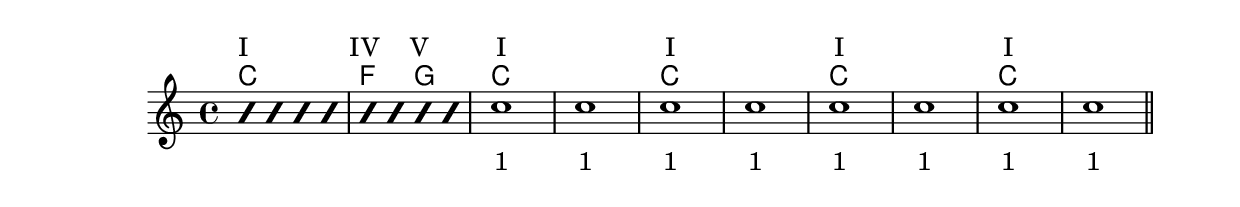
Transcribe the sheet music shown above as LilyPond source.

\version "2.18.2"
rs = {
  \once \override Rest.stencil = #ly:percent-repeat-item-interface::beat-slash
  \once \override Rest.thickness = #0.48
  \once \override Rest.slope = #1.7
  r4
}
% Function to print a specified number of slashes
comp = #(define-music-function (parser location count) (integer?)
  #{
    \override Rest.stencil = #ly:percent-repeat-item-interface::beat-slash
    \override Rest.thickness = #0.48
    \override Rest.slope = #1.7
    \repeat unfold $count { r4 }
    \revert Rest.stencil
  #}
)
\score {
  <<
    \new ChordNames = "chords" {
      \chordmode { c1 f2 g2 c\breve c\breve c\breve c\breve }
    }
    \new Lyrics \lyrics \with { alignAboveContext = "chords" }  {
      I1 IV2 V I\breve I\breve I\breve I\breve
    }
    \new Staff = "staff" {
      \new Voice = "melody" {
        \relative c''{ \key c \major \comp #8 c1 c c c c c c c  \bar "||"}
      }
    }
    \new Lyrics \lyrics {
       _ _ \repeat unfold 8 \markup{1}
    }
  >>
}